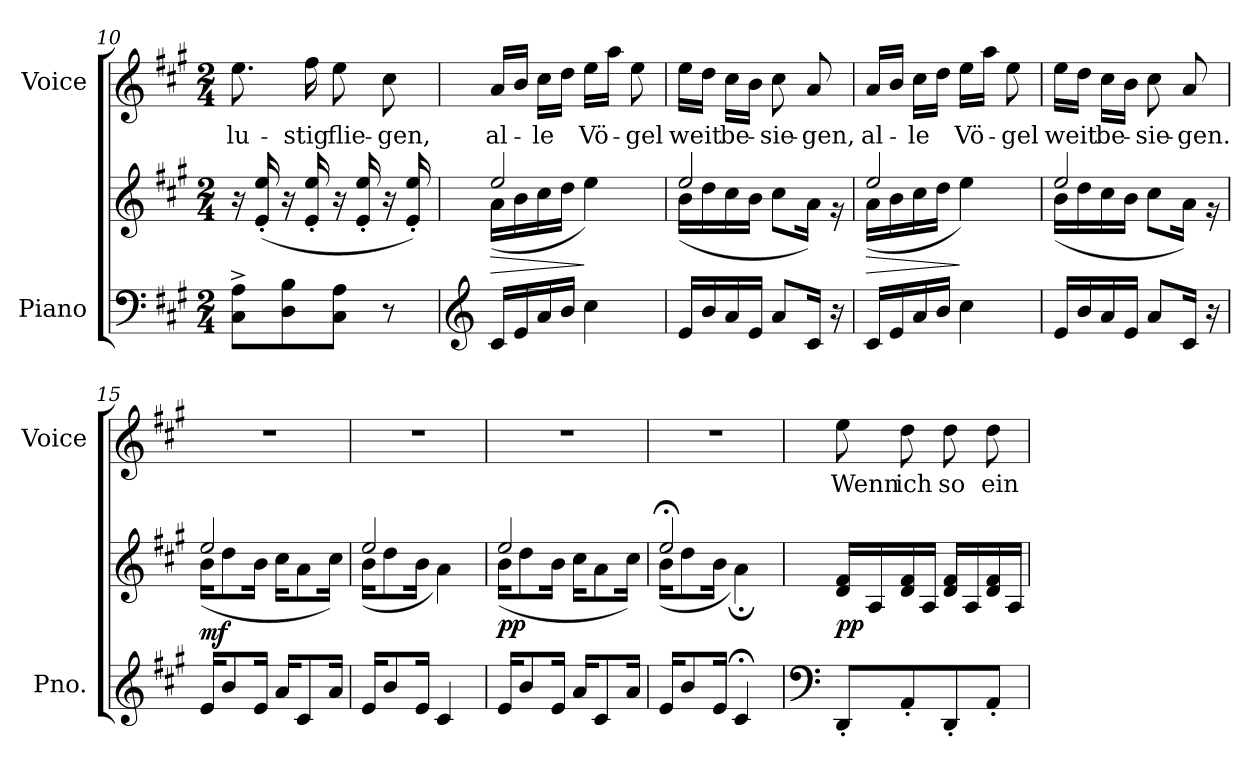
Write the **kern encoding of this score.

**kern	**kern	**dynam	**kern	**text
*part2	*part2	*part2	*part1	*part1
*staff3	*staff2	*staff2/3	*staff1	*staff1
*I"Piano	*	*	*I"Voice	*
*I'Pno.	*	*	*I'Voice	*
*clefF4	*clefG2	*	*clefG2	*
*k[f#c#g#]	*k[f#c#g#]	*	*k[f#c#g#]	*
*A:	*A:	*	*A:	*
*M2/4	*M2/4	*	*M2/4	*
=10	=10	=10	=10	=10
!	!	!	!	!LO:LY:b:color=#000000
8C#i\^ 8Ai^L	16r	.	8.eei\	lu-
.	(16ei/' 16eei'	.	.	.
8Di\ 8Bi	16r	.	.	.
!	!	!	!	!LO:LY:b:color=#000000
.	16ei/' 16eei'	.	16ff#i\	-stig
!	!	!	!	!LO:LY:b:color=#000000
8C#i\ 8AiJ	16r	.	8eei\	flie-
.	16ei/' 16eei'	.	.	.
!	!	!	!	!LO:LY:b:color=#000000
8r	16r	.	8cc#i\	-gen,
.	16ei/' 16eei')	.	.	.
=11	=11	=11	=11	=11
*clefG2	*	*	*	*
*	*^	*	*	*
!	!	!	!LO:HP:b	!	!
!	!	!	!	!	!LO:LY:b:color=#000000
16c#i/LL	2eei/	(16ai\LL	>	16ai/LL	al-
16ei/	.	16bi\	.	16bi/JJ	.
!	!	!	!	!	!LO:LY:b:color=#000000
16ai/	.	16cc#i\	.	16cc#i\LL	-le
16bi/JJ	.	16ddi\JJ	.	16ddi\JJ	.
!	!	!	!	!	!LO:LY:b:color=#000000
4cc#i\	.	4eei\)	]	16eei\LL	Vö-
.	.	.	.	16aai\JJ	.
!	!	!	!	!	!LO:LY:b:color=#000000
.	.	.	.	8eei\	-gel
!!LO:LB:g=z
=12	=12	=12	=12	=12	=12
!	!	!	!	!	!LO:LY:b:color=#000000
16ei/LL	2eei/	(16bi\LL	.	16eei\LL	weit
16bi/	.	16ddi\	.	16ddi\JJ	.
!	!	!	!	!	!LO:LY:b:color=#000000
16ai/	.	16cc#i\	.	16cc#i\LL	be-
16ei/JJ	.	16bi\JJ	.	16bi\JJ	.
!	!	!	!	!	!LO:LY:b:color=#000000
8ai/L	.	8cc#i\L	.	8cc#i\	-sie-
!	!	!	!	!	!LO:LY:b:color=#000000
16c#i/Jk	.	16ai\Jk)	.	8ai/	-gen,
16r	.	16r	.	.	.
=13	=13	=13	=13	=13	=13
!	!	!	!LO:HP:b	!	!
!	!	!	!	!	!LO:LY:b:color=#000000
16c#i/LL	2eei/	(16ai\LL	>	16ai/LL	al-
16ei/	.	16bi\	.	16bi/JJ	.
!	!	!	!	!	!LO:LY:b:color=#000000
16ai/	.	16cc#i\	.	16cc#i\LL	-le
16bi/JJ	.	16ddi\JJ	.	16ddi\JJ	.
!	!	!	!	!	!LO:LY:b:color=#000000
4cc#i\	.	4eei\)	]	16eei\LL	Vö-
.	.	.	.	16aai\JJ	.
!	!	!	!	!	!LO:LY:b:color=#000000
.	.	.	.	8eei\	-gel
=14	=14	=14	=14	=14	=14
!	!	!	!	!	!LO:LY:b:color=#000000
16ei/LL	2eei/	(16bi\LL	.	16eei\LL	weit
16bi/	.	16ddi\	.	16ddi\JJ	.
!	!	!	!	!	!LO:LY:b:color=#000000
16ai/	.	16cc#i\	.	16cc#i\LL	be-
16ei/JJ	.	16bi\JJ	.	16bi\JJ	.
!	!	!	!	!	!LO:LY:b:color=#000000
8ai/L	.	8cc#i\L	.	8cc#i\	-sie-
!	!	!	!	!	!LO:LY:b:color=#000000
16c#i/Jk	.	16ai\Jk)	.	8ai/	-gen.
16r	.	16r	.	.	.
=15	=15	=15	=15	=15	=15
!	!	!	!	!LO:N:vis=1	!
16ei/KL	2eei/	(16bi\KL	mf	2r	.
8bi/	.	8ddi\	.	.	.
16ei/Jk	.	16bi\Jk	.	.	.
16ai/KL	.	16cc#i\KL	.	.	.
8c#i/	.	8ai\	.	.	.
16ai/Jk	.	16cc#i\Jk)	.	.	.
=16	=16	=16	=16	=16	=16
!	!	!	!	!LO:N:vis=1	!
16ei/KL	2eei/	(16bi\KL	.	2r	.
8bi/	.	8ddi\	.	.	.
16ei/Jk	.	16bi\Jk	.	.	.
4c#i/	.	4ai\)	.	.	.
=17	=17	=17	=17	=17	=17
!	!	!	!	!LO:N:vis=1	!
16ei/KL	2eei/	(16bi\KL	pp	2r	.
8bi/	.	8ddi\	.	.	.
16ei/Jk	.	16bi\Jk	.	.	.
16ai/KL	.	16cc#i\KL	.	.	.
8c#i/	.	8ai\	.	.	.
16ai/Jk	.	16cc#i\Jk)	.	.	.
=18	=18	=18	=18	=18	=18
!	!	!	!	!LO:N:vis=1	!
16ei/KL	2ee;i/	(16bi\KL	.	2r	.
8bi/	.	8ddi\	.	.	.
16ei/Jk	.	16bi\Jk	.	.	.
4c#;i/	.	4a;i\)	.	.	.
*	*v	*v	*	*	*
!!LO:LB:g=z
=19	=19	=19	=19	=19
*clefF4	*	*	*	*
*	*^	*	*	*
!	!	!	!	!	!LO:LY:b:color=#000000
*	*v	*v	*	*	*
8DD'i/L	16di/ 16f#iLL	pp	8eei\	Wenn
.	16Ai/	.	.	.
!	!	!	!	!LO:LY:b:color=#000000
8AA'i/	16di/ 16f#i	.	8ddi\	ich
.	16Ai/JJ	.	.	.
!	!	!	!	!LO:LY:b:color=#000000
8DD'i/	16di/ 16f#iLL	.	8ddi\	so
.	16Ai/	.	.	.
!	!	!	!	!LO:LY:b:color=#000000
8AA'i/J	16di/ 16f#i	.	8ddi\	ein
.	16Ai/JJ	.	.	.
=	=	=	=	=
*-	*-	*-	*-	*-
